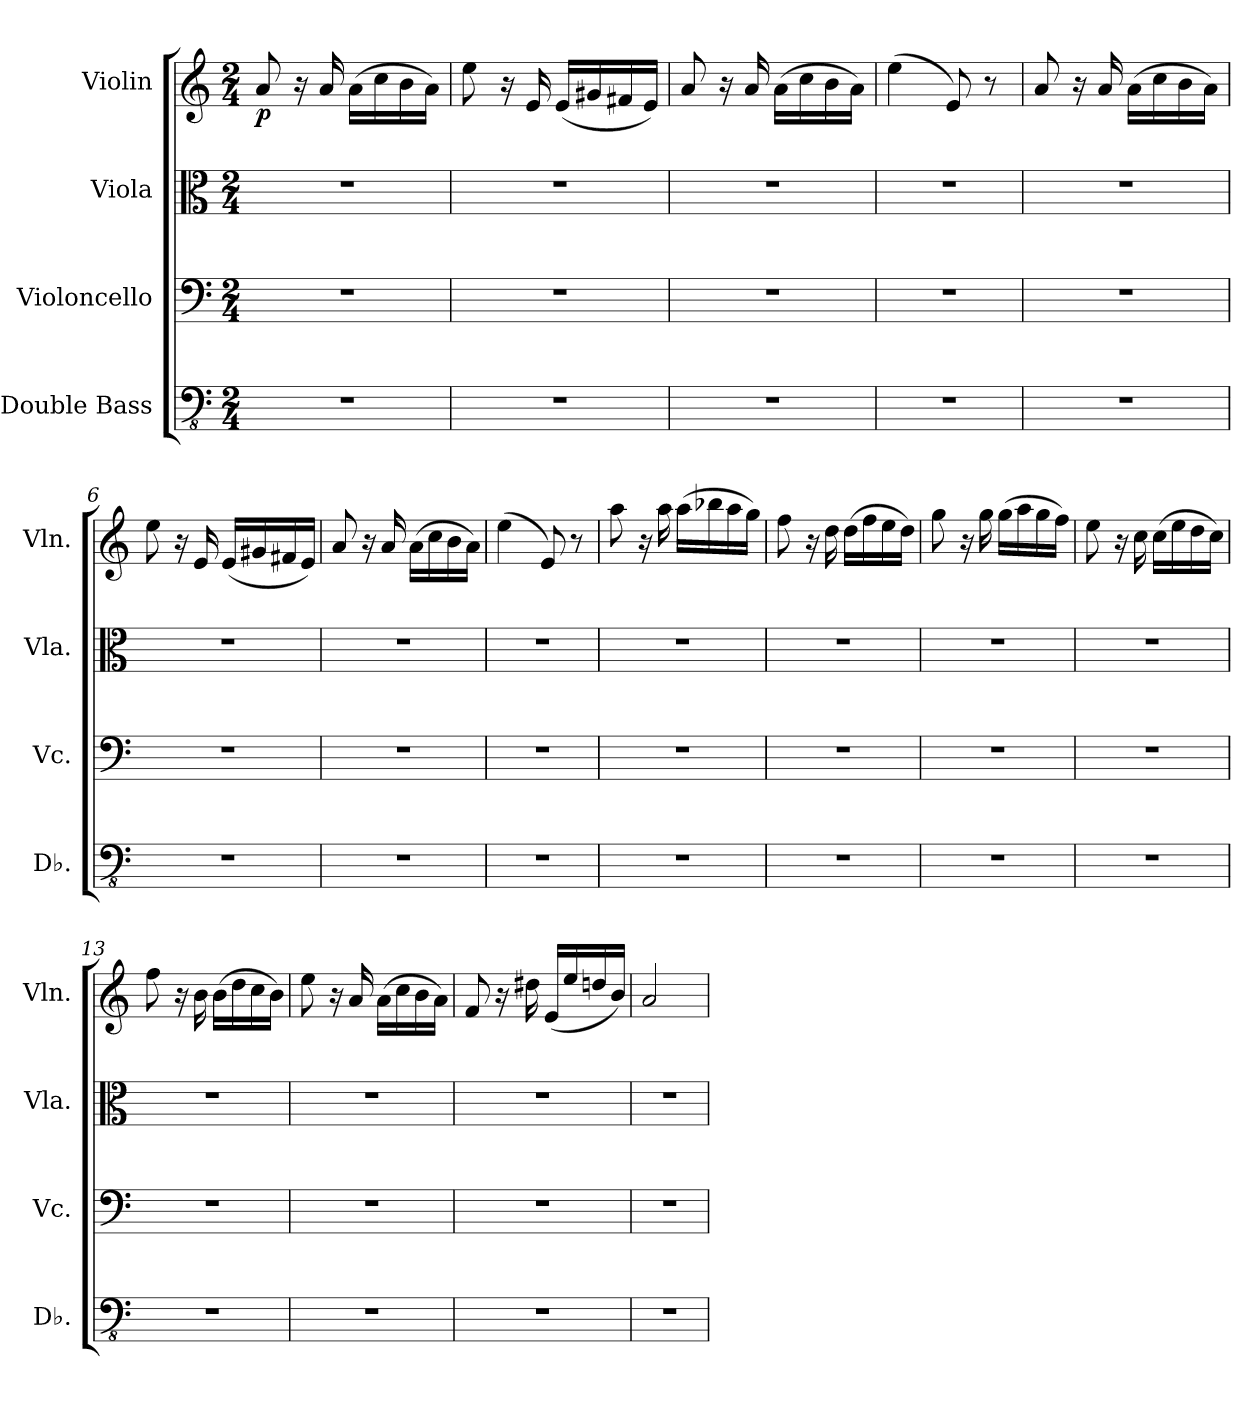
**kern	**kern	**kern	**kern	**dynam
*part4	*part3	*part2	*part1	*part1
*staff4	*staff3	*staff2	*staff1	*staff1
*I"Double Bass	*I"Violoncello	*I"Viola	*I"Violin	*
*I'Db.	*I'Vc.	*I'Vla.	*I'Vln.	*
*clefFv4	*clefF4	*clefC3	*clefG2	*
*ITrd7c12	*	*	*	*
*k[]	*k[]	*k[]	*k[]	*
*M2/4	*M2/4	*M2/4	*M2/4	*
*MM120	*MM120	*MM120	*MM120	*
=1	=1	=1	=1	=1
!	!	!	!	!LO:DY:b
2r	2r	2r	8a/	p
.	.	.	16r	.
.	.	.	16a/	.
.	.	.	(16a\LL	.
.	.	.	16cc\	.
.	.	.	16b\	.
.	.	.	16a\JJ)	.
=2	=2	=2	=2	=2
2r	2r	2r	8ee\	.
.	.	.	16r	.
.	.	.	16e/	.
.	.	.	(16e/LL	.
.	.	.	16g#X/	.
.	.	.	16f#X/	.
.	.	.	16e/JJ)	.
=3	=3	=3	=3	=3
2r	2r	2r	8a/	.
.	.	.	16r	.
.	.	.	16a/	.
.	.	.	(16a\LL	.
.	.	.	16cc\	.
.	.	.	16b\	.
.	.	.	16a\JJ)	.
=4	=4	=4	=4	=4
2r	2r	2r	(4ee\	.
.	.	.	8e/)	.
.	.	.	8r	.
=5	=5	=5	=5	=5
2r	2r	2r	8a/	.
.	.	.	16r	.
.	.	.	16a/	.
.	.	.	(16a\LL	.
.	.	.	16cc\	.
.	.	.	16b\	.
.	.	.	16a\JJ)	.
!!LO:LB:g=z
=6	=6	=6	=6	=6
2r	2r	2r	8ee\	.
.	.	.	16r	.
.	.	.	16e/	.
.	.	.	(16e/LL	.
.	.	.	16g#X/	.
.	.	.	16f#X/	.
.	.	.	16e/JJ)	.
=7	=7	=7	=7	=7
2r	2r	2r	8a/	.
.	.	.	16r	.
.	.	.	16a/	.
.	.	.	(16a\LL	.
.	.	.	16cc\	.
.	.	.	16b\	.
.	.	.	16a\JJ)	.
=8	=8	=8	=8	=8
2r	2r	2r	(4ee\	.
.	.	.	8e/)	.
.	.	.	8r	.
=9	=9	=9	=9	=9
2r	2r	2r	8aa\	.
.	.	.	16r	.
.	.	.	16aa\	.
.	.	.	(16aa\LL	.
.	.	.	16bb-X\	.
.	.	.	16aa\	.
.	.	.	16gg\JJ)	.
=10	=10	=10	=10	=10
2r	2r	2r	8ff\	.
.	.	.	16r	.
.	.	.	16dd\	.
.	.	.	(16dd\LL	.
.	.	.	16ff\	.
.	.	.	16ee\	.
.	.	.	16dd\JJ)	.
!!LO:PB:g=z
=11	=11	=11	=11	=11
2r	2r	2r	8gg\	.
.	.	.	16r	.
.	.	.	16gg\	.
.	.	.	(16gg\LL	.
.	.	.	16aa\	.
.	.	.	16gg\	.
.	.	.	16ff\JJ)	.
=12	=12	=12	=12	=12
2r	2r	2r	8ee\	.
.	.	.	16r	.
.	.	.	16cc\	.
.	.	.	(16cc\LL	.
.	.	.	16ee\	.
.	.	.	16dd\	.
.	.	.	16cc\JJ)	.
=13	=13	=13	=13	=13
2r	2r	2r	8ff\	.
.	.	.	16r	.
.	.	.	16b\	.
.	.	.	(16b\LL	.
.	.	.	16dd\	.
.	.	.	16cc\	.
.	.	.	16b\JJ)	.
=14	=14	=14	=14	=14
2r	2r	2r	8ee\	.
.	.	.	16r	.
.	.	.	16a/	.
.	.	.	(16a\LL	.
.	.	.	16cc\	.
.	.	.	16b\	.
.	.	.	16a\JJ)	.
=15	=15	=15	=15	=15
2r	2r	2r	8f/	.
.	.	.	16r	.
.	.	.	16dd#X\	.
.	.	.	(16e/LL	.
.	.	.	16ee/	.
.	.	.	16ddn/	.
.	.	.	16b/JJ)	.
=16	=16	=16	=16	=16
2r	2r	2r	2a/	.
=	=	=	=	=
*-	*-	*-	*-	*-
